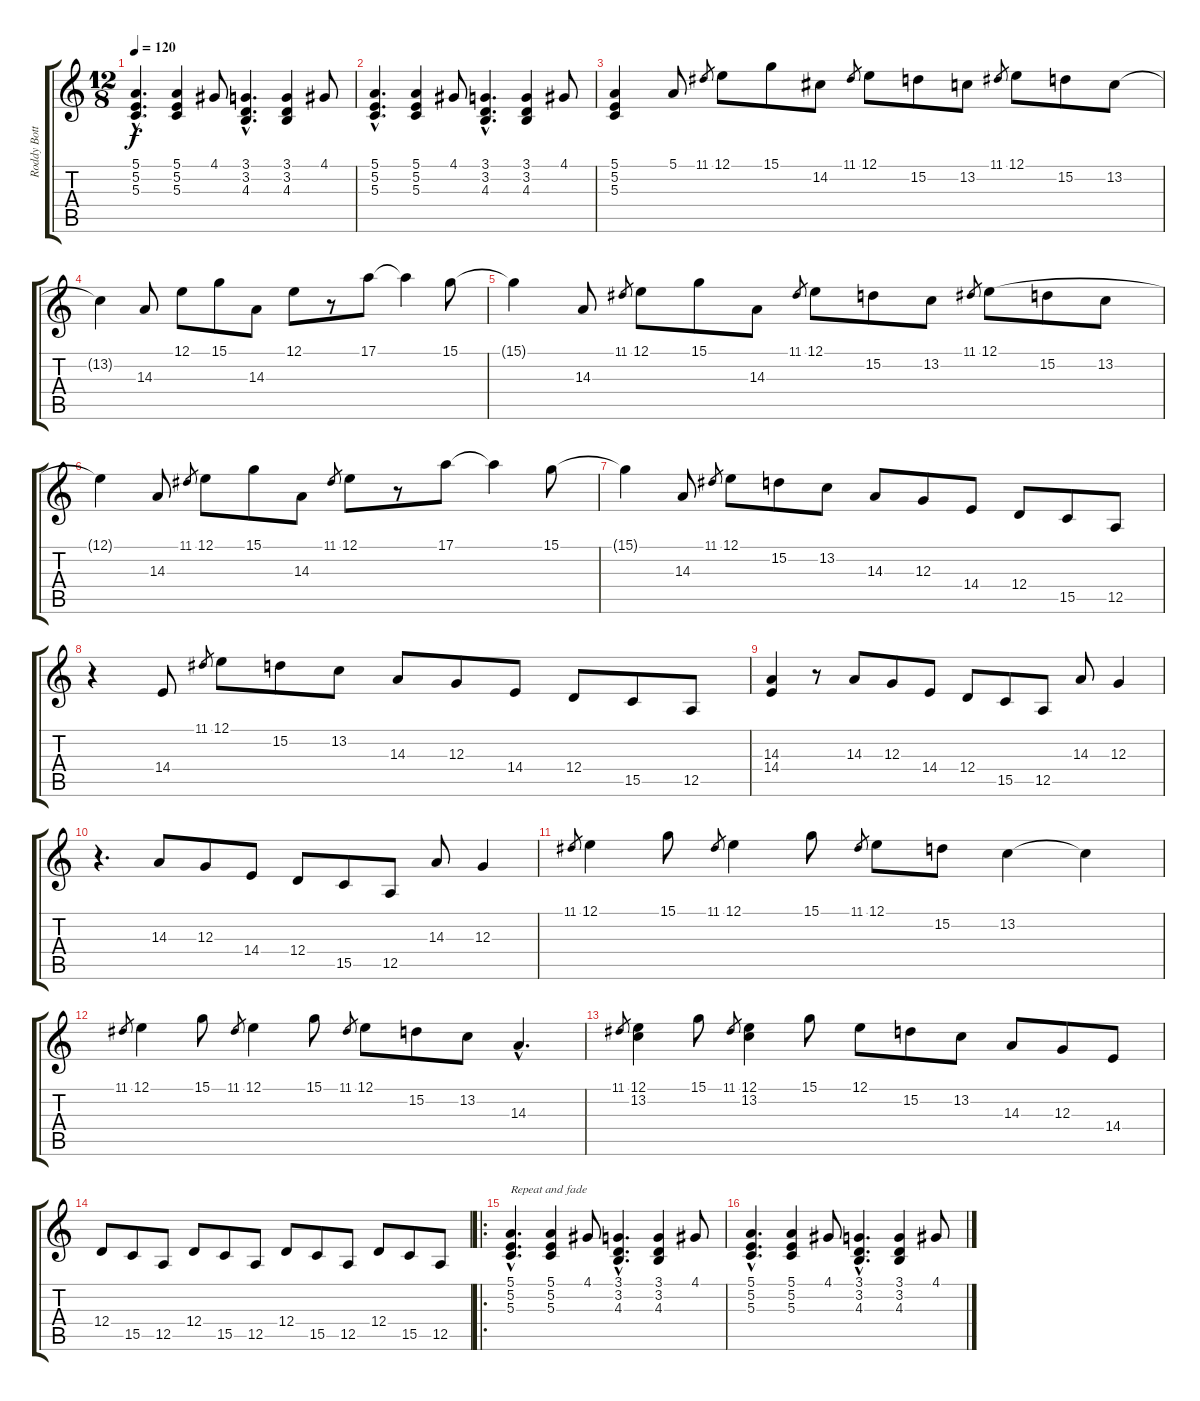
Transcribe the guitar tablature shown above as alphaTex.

\track ("Roddy Bottum" "Roddy Bott") {instrument acousticgrandpiano}
\staff {score tabs}
\tuning (E4 B3 G3 D3 A2 E2) {hide}
\ts (12 8)
\tempo 120
\clef g2
\ks c
(5.1{hac} 5.2{hac} 5.3{hac}).4{d dy f} (5.1 5.2 5.3).4 4.1.8 (3.1{hac} 3.2{hac} 4.3{hac}).4{d} (3.1 3.2 4.3).4 4.1.8 |
(5.1{hac} 5.2{hac} 5.3{hac}).4{d} (5.1 5.2 5.3).4 4.1.8 (3.1{hac} 3.2{hac} 4.3{hac}).4{d} (3.1 3.2 4.3).4 4.1.8 |
(5.1 5.2 5.3).4 5.1.8 11.1.8{gr} 12.1.8 15.1.8 14.2.8 11.1.8{gr} 12.1.8 15.2.8 13.2.8 11.1.8{gr} 12.1.8 15.2.8 13.2.8 |
13.2{t}.4 14.3.8 12.1.8 15.1.8 14.3.8 12.1.8 r.8 17.1.8 17.1{t}.4 15.1.8 |
15.1{t}.4 14.3.8 11.1.8{gr} 12.1.8 15.1.8 14.3.8 11.1.8{gr} 12.1.8 15.2.8 13.2.8 11.1.8{gr} 12.1.8 15.2.8 13.2.8 |
12.1{t}.4 14.3.8 11.1.8{gr} 12.1.8 15.1.8 14.3.8 11.1.8{gr} 12.1.8 r.8 17.1.8 17.1{t}.4 15.1.8 |
15.1{t}.4 14.3.8 11.1.8{gr} 12.1.8 15.2.8 13.2.8 14.3.8 12.3.8 14.4.8 12.4.8 15.5.8 12.5.8 |
r.4 14.4.8 11.1.8{gr} 12.1.8 15.2.8 13.2.8 14.3.8 12.3.8 14.4.8 12.4.8 15.5.8 12.5.8 |
(14.3 14.4).4 r.8 14.3.8 12.3.8 14.4.8 12.4.8 15.5.8 12.5.8 14.3.8 12.3.4 |
r.4{d} 14.3.8 12.3.8 14.4.8 12.4.8 15.5.8 12.5.8 14.3.8 12.3.4 |
11.1.8{gr} 12.1.4 15.1.8 11.1.8{gr} 12.1.4 15.1.8 11.1.8{gr} 12.1.8 15.2.8 13.2.4 13.2{t}.4 |
11.1.8{gr} 12.1.4 15.1.8 11.1.8{gr} 12.1.4 15.1.8 11.1.8{gr} 12.1.8 15.2.8 13.2.8 14.3{hac}.4{d} |
11.1.8{gr} (12.1 13.2).4 15.1.8 11.1.8{gr} (12.1 13.2).4 15.1.8 12.1.8 15.2.8 13.2.8 14.3.8 12.3.8 14.4.8 |
12.4.8 15.5.8 12.5.8 12.4.8 15.5.8 12.5.8 12.4.8 15.5.8 12.5.8 12.4.8 15.5.8 12.5.8 |
\ro
(5.1{hac} 5.2{hac} 5.3{hac}).4{d txt "Repeat and fade"} (5.1 5.2 5.3).4 4.1.8 (3.1{hac} 3.2{hac} 4.3{hac}).4{d} (3.1 3.2 4.3).4 4.1.8 |
(5.1{hac} 5.2{hac} 5.3{hac}).4{d} (5.1 5.2 5.3).4 4.1.8 (3.1{hac} 3.2{hac} 4.3{hac}).4{d} (3.1 3.2 4.3).4 4.1.8
